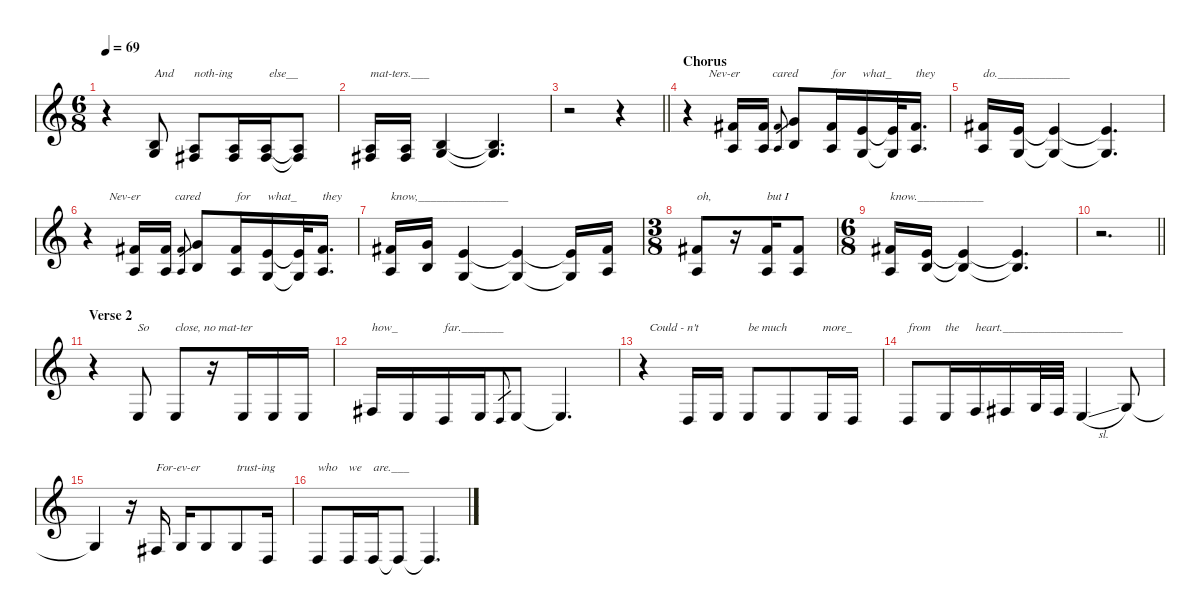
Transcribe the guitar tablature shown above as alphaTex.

\defaultSystemsLayout 4
\hideDynamics
\bracketExtendMode nobrackets
\singleTrackTrackNamePolicy hidden
\multiTrackTrackNamePolicy hidden
\otherSystemsTrackNameOrientation horizontal
\track ("Vocals" "vln.") {mute instrument violin}
\staff {score}
\tuning (E4 B3 G3 D3 A2 E2)
\ts (6 8)
\tempo 69
\clef g2
\ks c
r.4{dy f beam Down} (0.2 0.3).8{txt "And" beam Up} (2.3 4.4{acc #}).8{txt "noth-ing" beam Up} (2.3 4.4{acc #}).16{beam Up} (2.3 4.4{acc #}).16{txt " else__" beam Up} (2.3{t} 4.4{t acc #}).8{beam Up} |
(2.3 4.4{acc #}).16{txt "mat-ters.___" beam Up} (2.3 4.4{acc #}).16{beam Up} (0.2 0.3).4{beam Up} (0.2{t} 0.3{t}).4{d beam Up} |
\barLineRight lightlight
r.2{beam Down} r.4{beam Down} |
\section ("" "Chorus")
r.4{txt "       Nev-er" beam Down} (2.1{acc #} 2.3).16{beam Up} (2.1{acc #} 2.3).16{txt "   cared" beam Up} (2.1{acc #} 2.3).8{gr dy mf beam Up} (3.1 4.3).8{dy f beam Up} (2.1{acc #} 2.3).16{txt "for" beam Up} (0.1 0.3).16{txt "what_" beam Up} (0.1{t} 0.3{t}).32{beam Up} (2.1{acc #} 2.3).16{d txt "they" beam Up} |
(2.1{acc #} 2.3).16{txt "do.____________" beam Up} (0.1 0.3).16{beam Up} (0.1{t} 0.3{t}).4{beam Up} (0.1{t} 0.3{t}).4{d beam Up} |
r.4{txt "       Nev-er" beam Down} (2.1{acc #} 2.3).16{beam Up} (2.1{acc #} 2.3).16{txt "   cared" beam Up} (2.1{acc #} 2.3).8{gr dy mf beam Up} (3.1 4.3).8{dy f beam Up} (2.1{acc #} 2.3).16{txt "for" beam Up} (0.1 0.3).16{txt "what_" beam Up} (0.1{t} 0.3{t}).32{beam Up} (2.1{acc #} 2.3).16{d txt "they" beam Up} |
(2.1{acc #} 2.3).16{txt "know,_______________" beam Up} (3.1 0.2).16{beam Up} (0.1 0.3).4{beam Up} (0.1{t} 0.3{t}).4{beam Up} (0.1{t} 0.3{t}).16{beam Up} (2.1{acc #} 2.3).16{beam Up} |
\ts (3 8)
\beaming (8 3)
(2.1{acc #} 2.3).8{txt "oh," beam Up} r.16{beam Up} (2.1{acc #} 2.3).16{txt "but I" beam Up} (2.1{acc #} 2.3).8{beam Up} |
\ts (6 8)
\beaming (8 3 3)
(2.1{acc #} 2.3).16{txt "know.___________" beam Up} (0.1 0.2).16{beam Up} (0.1{t} 0.2{t}).4{beam Up} (0.1{t} 0.2{t}).4{d beam Up} |
\barLineRight lightlight
r.2{d beam Down} |
\section ("" "Verse 2")
r.4{beam Down} 2.4.8{txt "So" beam Up} 2.4.8{txt "close, no mat-ter" beam Up} r.16{beam Up} 2.4.16{beam Up} 2.4.16{beam Up} 2.4.16{beam Up} |
4.4{acc #}.16{txt "how_" beam Up} 2.4.16{beam Up} 0.4.16{txt "far._______" beam Up} 2.4.16{beam Up} 0.4.8{gr dy mf beam Up} 2.4.8{dy f beam Up} 2.4{t}.4{d beam Up} |
r.4{txt "  Could - n't" beam Down} 0.4.16{beam Up} 2.4.16{beam Up} 2.4.8{txt "be much" beam Up} 2.4.8{beam Up} 2.4.16{txt "more_" beam Up} 0.4.16{beam Up} |
0.4.8{txt "from" beam Up} 2.4.16{txt "the" beam Up} 3.4.16{txt "heart.____________________" beam Up} 4.4{acc #}.16{beam Up} 0.3.32{beam Up} 4.4{acc #}.32{beam Up} 2.4{sl}.4{beam Up} 5.4.8{beam Up} |
5.4{t}.4{beam Up} r.16{beam Up} 4.4{acc #}.16{txt "For-ev-er" beam Up} 0.3.16{beam Up} 0.3.8{beam Up} 0.3.8{txt "trust-ing" beam Up} 0.4.16{beam Up} |
0.4.8{txt "who" beam Up} 0.4.16{txt "we" beam Up} 0.4.16{txt "are.___" beam Up} 0.4{t}.8{beam Up} 0.4{t}.4{d beam Up}
